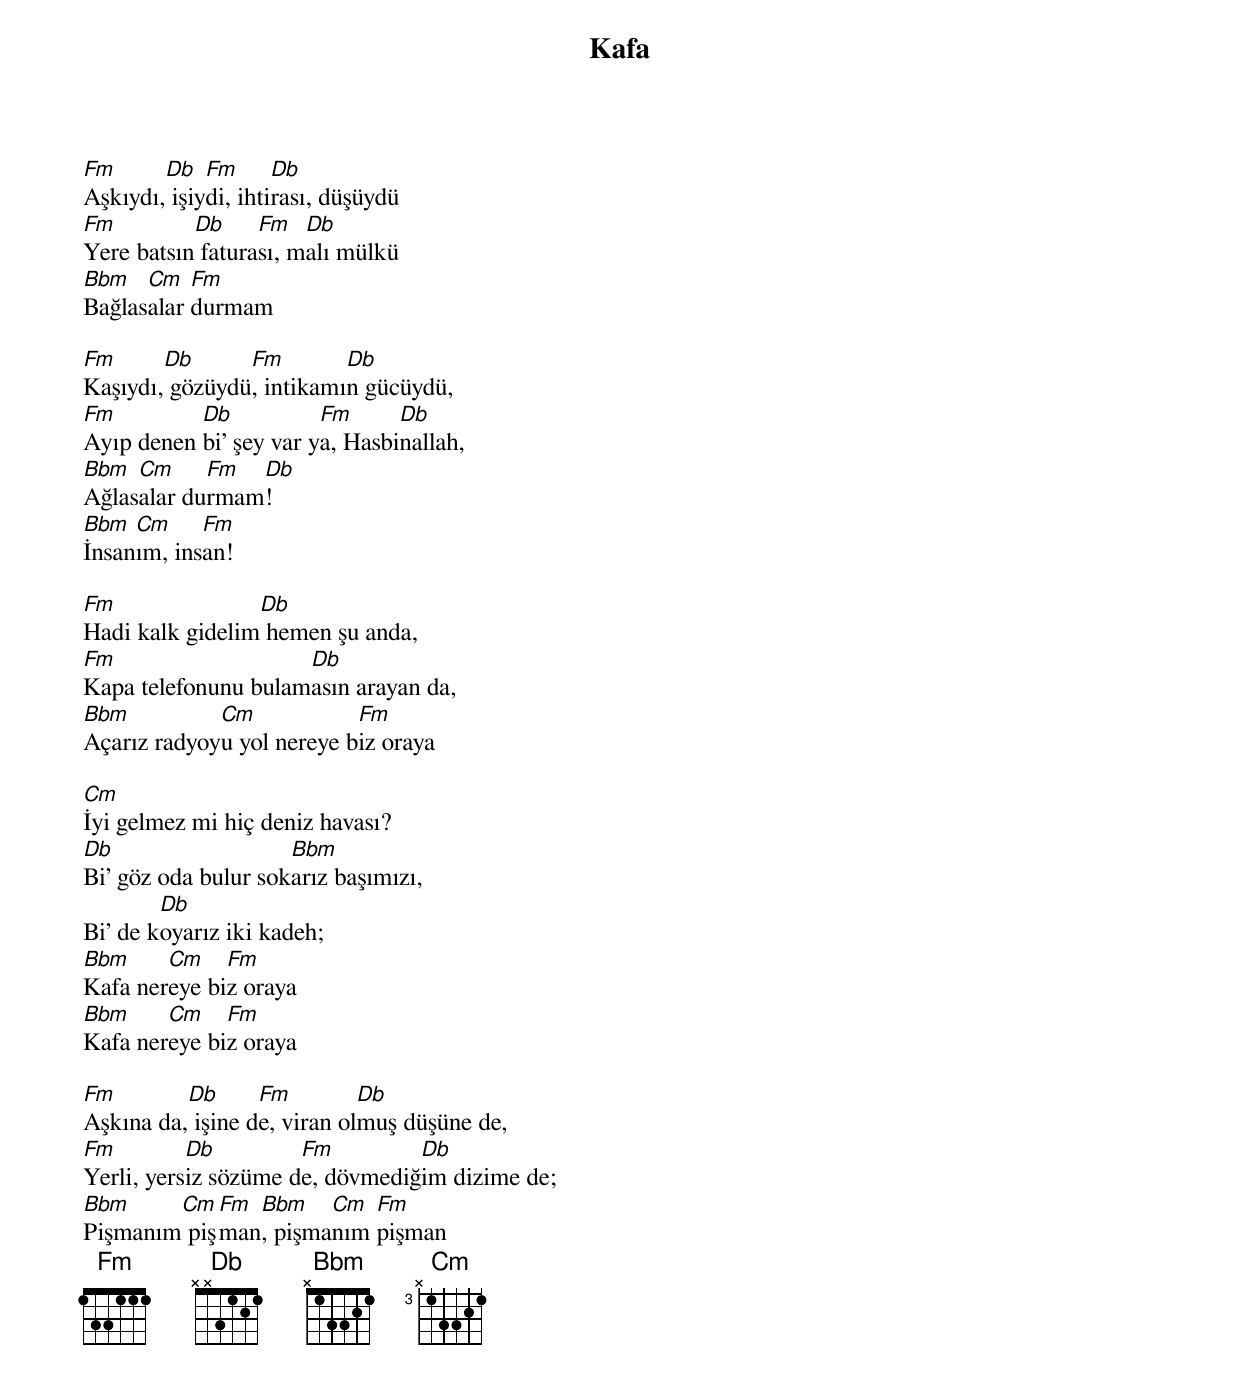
{title: Kafa}
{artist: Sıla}

Fm      Db   Fm      Db
Aşkıydı, işiydi, ihtirası, düşüydü
Fm         Db     Fm   Db
Yere batsın faturası, malı mülkü
Bbm   Cm   Fm
Bağlasalar durmam

Fm      Db      Fm        Db
Kaşıydı, gözüydü, intikamın gücüydü,
Fm         Db           Fm      Db
Ayıp denen bi' şey var ya, Hasbinallah,
Bbm  Cm     Fm  Db
Ağlasalar durmam!
Bbm  Cm     Fm
İnsanım, insan!

Fm               Db
Hadi kalk gidelim hemen şu anda,
Fm                   Db
Kapa telefonunu bulamasın arayan da,
Bbm          Cm            Fm
Açarız radyoyu yol nereye biz oraya

Cm
İyi gelmez mi hiç deniz havası?
Db                   Bbm
Bi' göz oda bulur sokarız başımızı,
        Db
Bi' de koyarız iki kadeh;
Bbm     Cm    Fm
Kafa nereye biz oraya
Bbm     Cm    Fm
Kafa nereye biz oraya

Fm        Db      Fm         Db
Aşkına da, işine de, viran olmuş düşüne de,
Fm         Db         Fm         Db
Yerli, yersiz sözüme de, dövmediğim dizime de;
Bbm     Cm  Fm Bbm    Cm  Fm
Pişmanım pişman, pişmanım pişman
